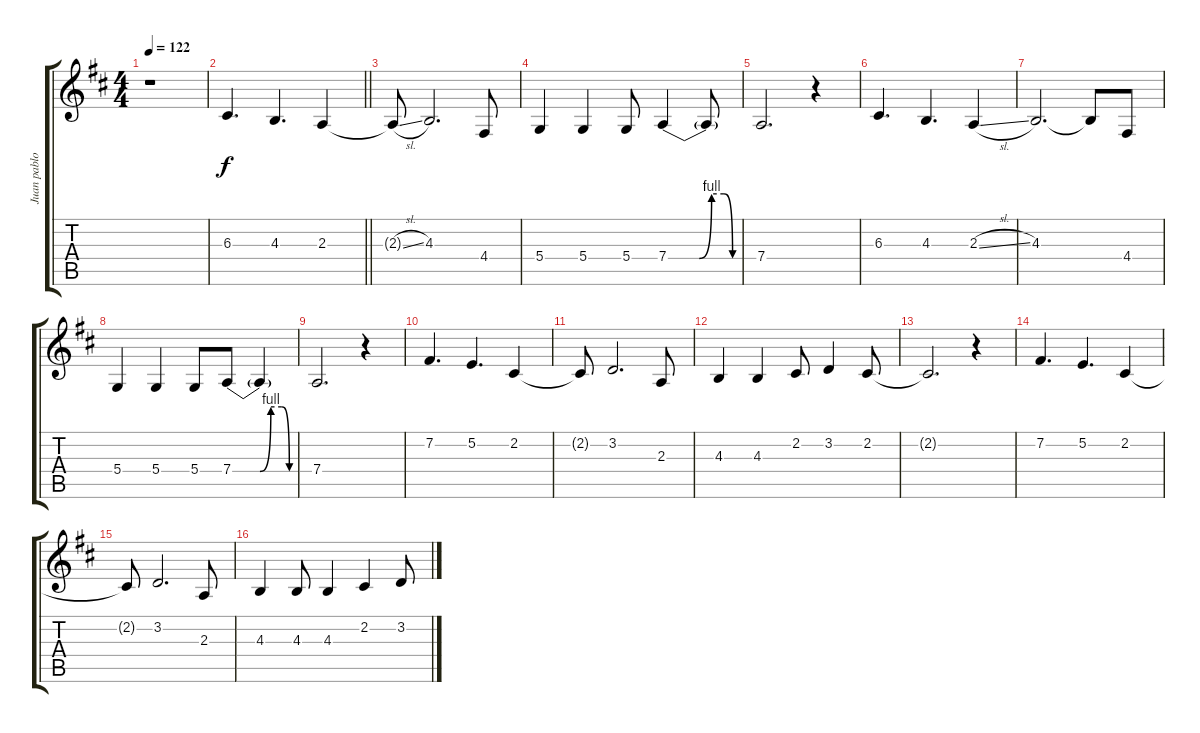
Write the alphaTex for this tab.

\track ("Juan pablo Giron" "Juan pablo") {instrument tenorsax}
\staff {score tabs}
\tuning (E4 B3 G3 D3 A2 E2) {hide}
\ts (4 4)
\tempo 122
\clef g2
\ks d
r.1{dy f} |
\barLineRight lightlight
6.3.4{d volume 16} 4.3.4{d} 2.3.4 |
2.3{sl t}.8 4.3.2{d} 4.4.8 |
5.4.4 5.4.4 5.4.8 7.4{be (custom 0 0 25 0 35 4 45 4 52 0 60 0)}.4 7.4{t}.8 |
7.4.2{d} r.4 |
6.3.4{d} 4.3.4{d} 2.3{sl}.4 |
4.3.2{d} 4.3{t}.8 4.4.8 |
5.4.4 5.4.4 5.4.8 7.4{be (custom 0 0 25 0 35 4 45 4 52 0 60 0)}.8 7.4{t}.4 |
7.4.2{d} r.4 |
7.2.4{d} 5.2.4{d} 2.2.4 |
2.2{t}.8 3.2.2{d} 2.3.8 |
4.3.4 4.3.4 2.2.8 3.2.4 2.2.8 |
2.2{t}.2{d} r.4 |
7.2.4{d} 5.2.4{d} 2.2.4 |
2.2{t}.8 3.2.2{d} 2.3.8 |
4.3.4 4.3.8 4.3.4 2.2.4 3.2.8
